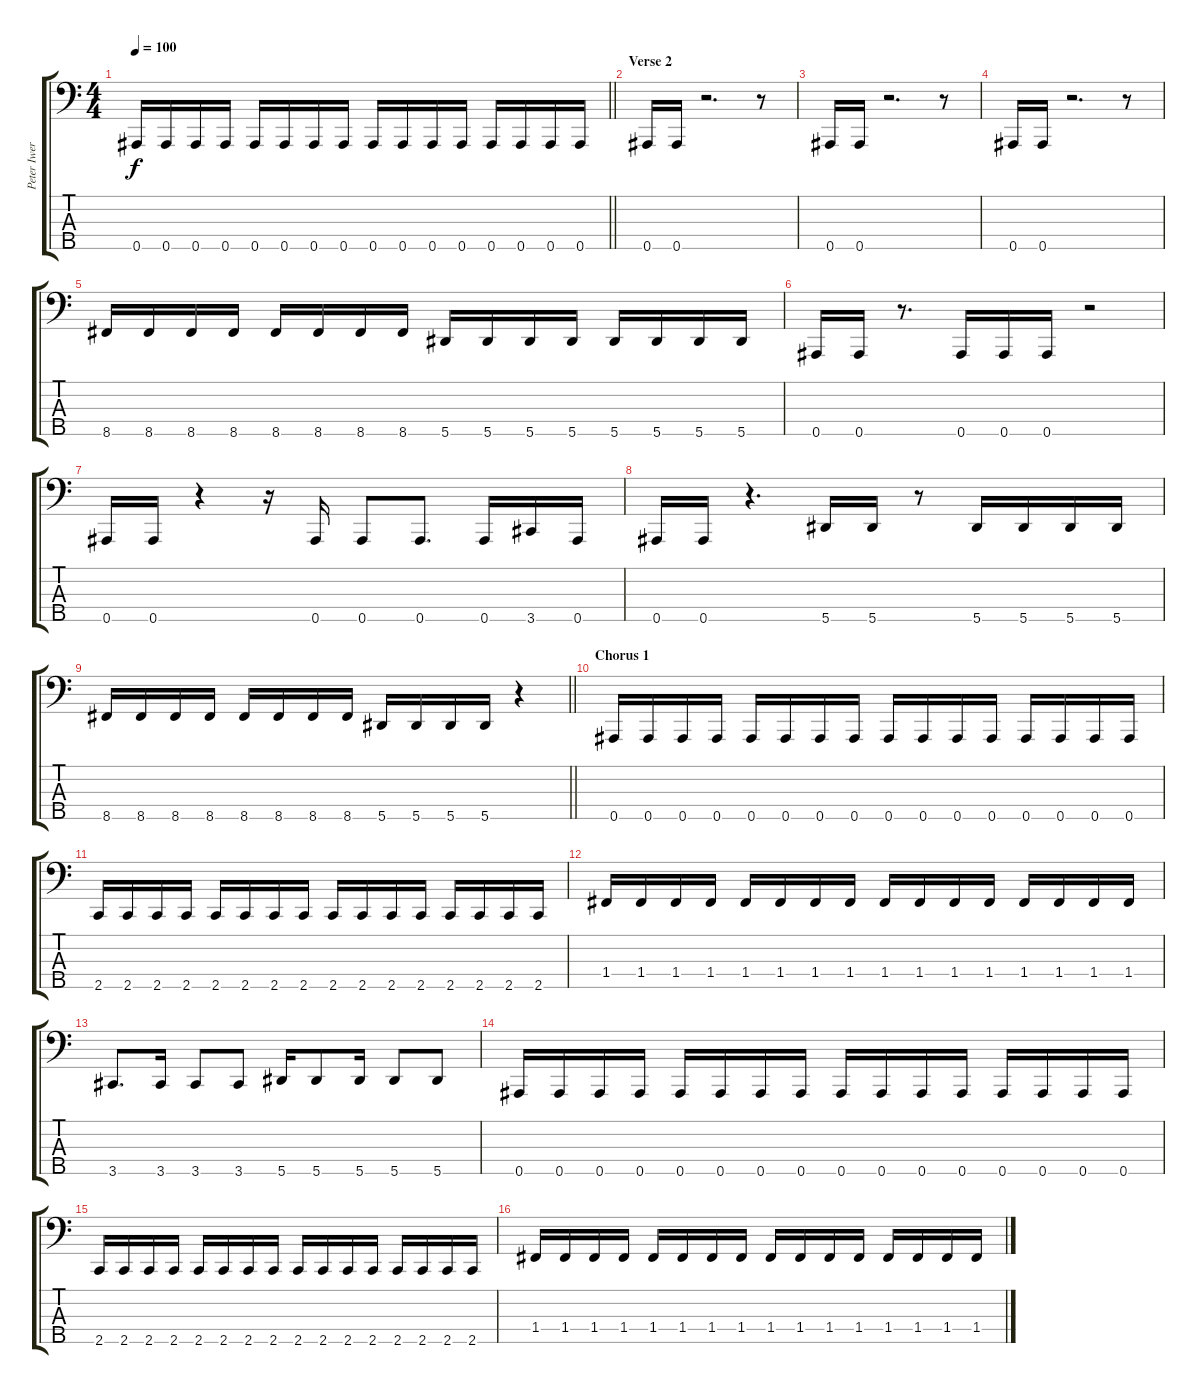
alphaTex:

\track ("Peter Iwers" "Peter Iwer") {instrument electricbassfinger}
\staff {score tabs}
\tuning (G2 Eb2 Bb1 F1 Bb0) {hide}
\ts (4 4)
\tempo 100
\clef f4
\barLineRight lightlight
\ks c
0.5.16{dy f} 0.5.16 0.5.16 0.5.16 0.5.16 0.5.16 0.5.16 0.5.16 0.5.16 0.5.16 0.5.16 0.5.16 0.5.16 0.5.16 0.5.16 0.5.16 |
\section ("" "Verse 2")
0.5.16 0.5.16 r.2{d} r.8 |
0.5.16 0.5.16 r.2{d} r.8 |
0.5.16 0.5.16 r.2{d} r.8 |
8.5.16 8.5.16 8.5.16 8.5.16 8.5.16 8.5.16 8.5.16 8.5.16 5.5.16 5.5.16 5.5.16 5.5.16 5.5.16 5.5.16 5.5.16 5.5.16 |
0.5.16 0.5.16 r.8{d} 0.5.16 0.5.16 0.5.16 r.2 |
0.5.16 0.5.16 r.4 r.16 0.5.16 0.5.8 0.5.8{d} 0.5.16 3.5.16 0.5.16 |
0.5.16 0.5.16 r.4{d} 5.5.16 5.5.16 r.8 5.5.16 5.5.16 5.5.16 5.5.16 |
\barLineRight lightlight
8.5.16 8.5.16 8.5.16 8.5.16 8.5.16 8.5.16 8.5.16 8.5.16 5.5.16 5.5.16 5.5.16 5.5.16 r.4 |
\section ("" "Chorus 1")
0.5.16 0.5.16 0.5.16 0.5.16 0.5.16 0.5.16 0.5.16 0.5.16 0.5.16 0.5.16 0.5.16 0.5.16 0.5.16 0.5.16 0.5.16 0.5.16 |
2.5.16 2.5.16 2.5.16 2.5.16 2.5.16 2.5.16 2.5.16 2.5.16 2.5.16 2.5.16 2.5.16 2.5.16 2.5.16 2.5.16 2.5.16 2.5.16 |
1.4.16 1.4.16 1.4.16 1.4.16 1.4.16 1.4.16 1.4.16 1.4.16 1.4.16 1.4.16 1.4.16 1.4.16 1.4.16 1.4.16 1.4.16 1.4.16 |
3.5.8{d} 3.5.16 3.5.8 3.5.8 5.5.16 5.5.8 5.5.16 5.5.8 5.5.8 |
0.5.16 0.5.16 0.5.16 0.5.16 0.5.16 0.5.16 0.5.16 0.5.16 0.5.16 0.5.16 0.5.16 0.5.16 0.5.16 0.5.16 0.5.16 0.5.16 |
2.5.16 2.5.16 2.5.16 2.5.16 2.5.16 2.5.16 2.5.16 2.5.16 2.5.16 2.5.16 2.5.16 2.5.16 2.5.16 2.5.16 2.5.16 2.5.16 |
1.4.16 1.4.16 1.4.16 1.4.16 1.4.16 1.4.16 1.4.16 1.4.16 1.4.16 1.4.16 1.4.16 1.4.16 1.4.16 1.4.16 1.4.16 1.4.16
